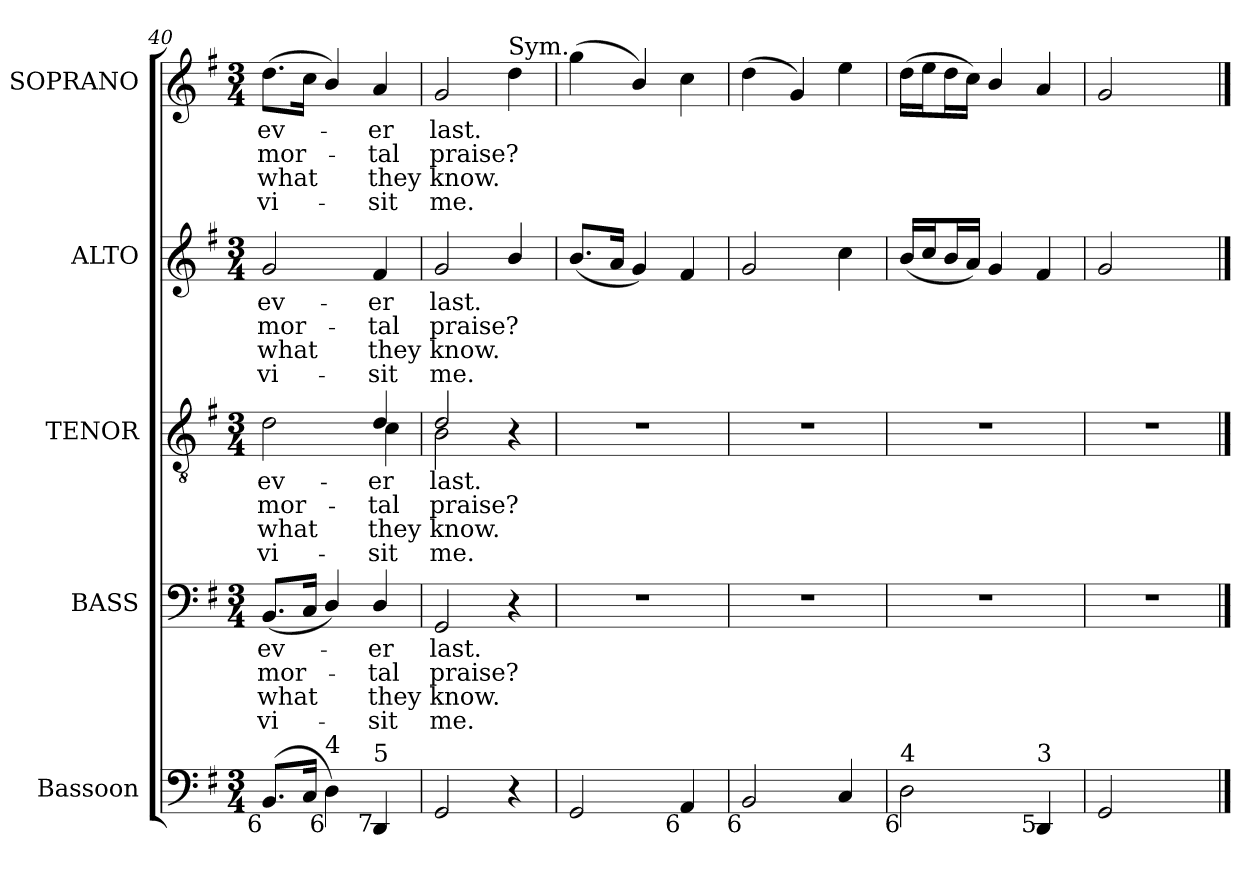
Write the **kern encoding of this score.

**kern	**kern	**text	**text	**text	**text	**kern	**text	**text	**text	**text	**kern	**text	**text	**text	**text	**kern	**text	**text	**text	**text
*part5	*part4	*part4	*part4	*part4	*part4	*part3	*part3	*part3	*part3	*part3	*part2	*part2	*part2	*part2	*part2	*part1	*part1	*part1	*part1	*part1
*staff5	*staff4	*staff4	*staff4	*staff4	*staff4	*staff3	*staff3	*staff3	*staff3	*staff3	*staff2	*staff2	*staff2	*staff2	*staff2	*staff1	*staff1	*staff1	*staff1	*staff1
*I"Bassoon	*I"BASS	*	*	*	*	*I"TENOR	*	*	*	*	*I"ALTO	*	*	*	*	*I"SOPRANO	*	*	*	*
*I'Bsn.	*I'B.	*	*	*	*	*I'T.	*	*	*	*	*I'A.	*	*	*	*	*I'S.	*	*	*	*
*clefF4	*clefF4	*	*	*	*	*clefGv2	*	*	*	*	*clefG2	*	*	*	*	*clefG2	*	*	*	*
*	*	*	*	*	*	*ITrd7c12	*	*	*	*	*	*	*	*	*	*	*	*	*	*
*k[f#]	*k[f#]	*	*	*	*	*k[f#]	*	*	*	*	*k[f#]	*	*	*	*	*k[f#]	*	*	*	*
*G:	*G:	*	*	*	*	*G:	*	*	*	*	*G:	*	*	*	*	*G:	*	*	*	*
*M3/4	*M3/4	*	*	*	*	*M3/4	*	*	*	*	*M3/4	*	*	*	*	*M3/4	*	*	*	*
=40	=40	=40	=40	=40	=40	=40	=40	=40	=40	=40	=40	=40	=40	=40	=40	=40	=40	=40	=40	=40
!	!	!LO:LY:b:color=#000000	!LO:LY:b:color=#000000	!LO:LY:b:color=#000000	!LO:LY:b:color=#000000	!	!	!	!	!	!	!	!	!	!	!	!	!	!	!
!	!	!	!	!	!	!	!LO:LY:b:color=#000000	!LO:LY:b:color=#000000	!LO:LY:b:color=#000000	!LO:LY:b:color=#000000	!	!	!	!	!	!	!	!	!	!
*	*	*	*	*	*	*^	*	*	*	*	*	*	*	*	*	*	*	*	*	*
!	!	!	!	!	!	!	!	!	!	!	!	!	!LO:LY:b:color=#000000	!LO:LY:b:color=#000000	!LO:LY:b:color=#000000	!LO:LY:b:color=#000000	!	!	!	!	!
!LO:TX:b:rj:t=6	!	!	!	!	!	!	!	!	!	!	!	!	!	!	!	!	!	!	!	!	!
!	!	!	!	!	!	!	!	!	!	!	!	!	!	!	!	!	!	!LO:LY:b:color=#000000	!LO:LY:b:color=#000000	!LO:LY:b:color=#000000	!LO:LY:b:color=#000000
(8.BBi/L	(8.BBi/L	ev-	-mor-	what	vi-	2Di\	2ryy	ev-	-mor-	what	vi-	2gi/	ev-	-mor-	what	vi-	(8.ddi\L	ev-	-mor-	what	vi-
16Ci/Jk	16Ci/Jk	.	.	.	.	.	.	.	.	.	.	.	.	.	.	.	16cci\Jk	.	.	.	.
!LO:TX:b:rj:t=6	!	!	!	!	!	!	!	!	!	!	!	!	!	!	!	!	!	!	!	!	!
!LO:TX:t=4	!	!	!	!	!	!	!	!	!	!	!	!	!	!	!	!	!	!	!	!	!
4Di\)	4Di/)	.	.	.	.	.	.	.	.	.	.	.	.	.	.	.	4bi/)	.	.	.	.
!	!	!LO:LY:b:color=#000000	!LO:LY:b:color=#000000	!LO:LY:b:color=#000000	!LO:LY:b:color=#000000	!	!	!	!	!	!	!	!	!	!	!	!	!	!	!	!
!	!	!	!	!	!	!	!	!LO:LY:b:color=#000000	!LO:LY:b:color=#000000	!LO:LY:b:color=#000000	!LO:LY:b:color=#000000	!	!	!	!	!	!	!	!	!	!
!	!	!	!	!	!	!	!	!	!	!	!	!	!LO:LY:b:color=#000000	!LO:LY:b:color=#000000	!LO:LY:b:color=#000000	!LO:LY:b:color=#000000	!	!	!	!	!
!LO:TX:b:rj:t=7	!	!	!	!	!	!	!	!	!	!	!	!	!	!	!	!	!	!	!	!	!
!LO:TX:t=5	!	!	!	!	!	!	!	!	!	!	!	!	!	!	!	!	!	!	!	!	!
!	!	!	!	!	!	!	!	!	!	!	!	!	!	!	!	!	!	!LO:LY:b:color=#000000	!LO:LY:b:color=#000000	!LO:LY:b:color=#000000	!LO:LY:b:color=#000000
4DDi/	4Di/	-er	-tal	-they	sit	4Di/	4Ci\	-er	-tal	-they	sit	4f#i/	-er	-tal	-they	sit	4ai/	-er	-tal	-they	sit
=41	=41	=41	=41	=41	=41	=41	=41	=41	=41	=41	=41	=41	=41	=41	=41	=41	=41	=41	=41	=41	=41
!	!	!LO:LY:b:color=#000000	!LO:LY:b:color=#000000	!LO:LY:b:color=#000000	!LO:LY:b:color=#000000	!	!	!	!	!	!	!	!	!	!	!	!	!	!	!	!
!	!	!	!	!	!	!	!	!LO:LY:b:color=#000000	!LO:LY:b:color=#000000	!LO:LY:b:color=#000000	!LO:LY:b:color=#000000	!	!	!	!	!	!	!	!	!	!
!	!	!	!	!	!	!	!	!	!	!	!	!	!LO:LY:b:color=#000000	!LO:LY:b:color=#000000	!LO:LY:b:color=#000000	!LO:LY:b:color=#000000	!	!	!	!	!
!	!	!	!	!	!	!	!	!	!	!	!	!	!	!	!	!	!	!LO:LY:b:color=#000000	!LO:LY:b:color=#000000	!LO:LY:b:color=#000000	!LO:LY:b:color=#000000
2GGi/	2GGi/	last.	praise?	know.	me.	2Di/	2BBi\	last.	praise?	know.	me.	2gi/	last.	praise?	know.	me.	2gi/	last.	praise?	know.	me.
!	!	!	!	!	!	!	!	!	!	!	!	!	!	!	!	!	!LO:TX:a:t=Sym.	!	!	!	!
4r	4r	.	.	.	.	4r	4ryy	.	.	.	.	4bi/	.	.	.	.	4ddi\	.	.	.	.
!!LO:LB:g=z
=42	=42	=42	=42	=42	=42	=42	=42	=42	=42	=42	=42	=42	=42	=42	=42	=42	=42	=42	=42	=42	=42
!	!LO:N:vis=1	!	!	!	!	!LO:N:vis=1	!	!	!	!	!	!	!	!	!	!	!	!	!	!	!
*	*	*	*	*	*	*v	*v	*	*	*	*	*	*	*	*	*	*	*	*	*	*
2GGi/	2.r	.	.	.	.	2.r	.	.	.	.	(8.bi/L	.	.	.	.	(4ggi\	.	.	.	.
.	.	.	.	.	.	.	.	.	.	.	16ai/Jk	.	.	.	.	.	.	.	.	.
.	.	.	.	.	.	.	.	.	.	.	4gi/)	.	.	.	.	4bi/)	.	.	.	.
!LO:TX:b:rj:t=6	!	!	!	!	!	!	!	!	!	!	!	!	!	!	!	!	!	!	!	!
4AAi/	.	.	.	.	.	.	.	.	.	.	4f#i/	.	.	.	.	4cci\	.	.	.	.
=43	=43	=43	=43	=43	=43	=43	=43	=43	=43	=43	=43	=43	=43	=43	=43	=43	=43	=43	=43	=43
!LO:TX:b:rj:t=6	!	!	!	!	!	!	!	!	!	!	!	!	!	!	!	!	!	!	!	!
!	!LO:N:vis=1	!	!	!	!	!LO:N:vis=1	!	!	!	!	!	!	!	!	!	!	!	!	!	!
2BBi/	2.r	.	.	.	.	2.r	.	.	.	.	2gi/	.	.	.	.	(4ddi\	.	.	.	.
.	.	.	.	.	.	.	.	.	.	.	.	.	.	.	.	4gi/)	.	.	.	.
4Ci/	.	.	.	.	.	.	.	.	.	.	4cci\	.	.	.	.	4eei\	.	.	.	.
=44	=44	=44	=44	=44	=44	=44	=44	=44	=44	=44	=44	=44	=44	=44	=44	=44	=44	=44	=44	=44
!LO:TX:b:rj:t=6	!	!	!	!	!	!	!	!	!	!	!	!	!	!	!	!	!	!	!	!
!LO:TX:t=4	!	!	!	!	!	!	!	!	!	!	!	!	!	!	!	!	!	!	!	!
!	!LO:N:vis=1	!	!	!	!	!LO:N:vis=1	!	!	!	!	!	!	!	!	!	!	!	!	!	!
2Di\	2.r	.	.	.	.	2.r	.	.	.	.	(16bi/LL	.	.	.	.	(16ddi\LL	.	.	.	.
.	.	.	.	.	.	.	.	.	.	.	16cci/J	.	.	.	.	16eei\J	.	.	.	.
.	.	.	.	.	.	.	.	.	.	.	16bi/L	.	.	.	.	16ddi\L	.	.	.	.
.	.	.	.	.	.	.	.	.	.	.	16ai/JJ)	.	.	.	.	16cci\JJ)	.	.	.	.
.	.	.	.	.	.	.	.	.	.	.	4gi/	.	.	.	.	4bi/	.	.	.	.
!LO:TX:b:rj:t=5	!	!	!	!	!	!	!	!	!	!	!	!	!	!	!	!	!	!	!	!
!LO:TX:t=3	!	!	!	!	!	!	!	!	!	!	!	!	!	!	!	!	!	!	!	!
4DDi/	.	.	.	.	.	.	.	.	.	.	4f#i/	.	.	.	.	4ai/	.	.	.	.
=45	=45	=45	=45	=45	=45	=45	=45	=45	=45	=45	=45	=45	=45	=45	=45	=45	=45	=45	=45	=45
!	!LO:N:vis=1	!	!	!	!	!LO:N:vis=1	!	!	!	!	!	!	!	!	!	!	!	!	!	!
2GGi/	2.r	.	.	.	.	2.r	.	.	.	.	2gi/	.	.	.	.	2gi/	.	.	.	.
4ryy	.	.	.	.	.	.	.	.	.	.	4ryy	.	.	.	.	4ryy	.	.	.	.
==	==	==	==	==	==	==	==	==	==	==	==	==	==	==	==	==	==	==	==	==
*-	*-	*-	*-	*-	*-	*-	*-	*-	*-	*-	*-	*-	*-	*-	*-	*-	*-	*-	*-	*-
